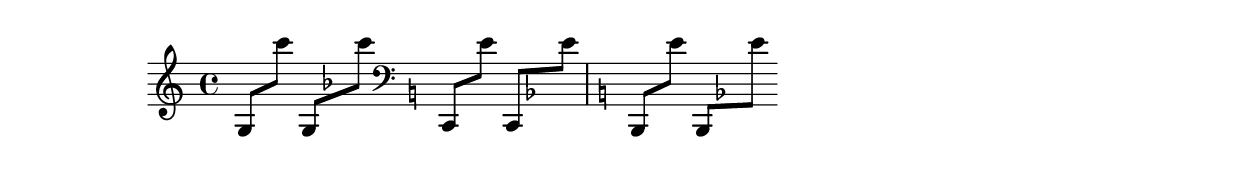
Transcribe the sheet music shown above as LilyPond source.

\version "2.16.0"

\header {
  texidoc = "A rough guess for collisions is taken into account when
  choosing initial beam configurations; the initial position may be
  chosen to be either above or below large collisions."
}

\layout {
  ragged-right = ##t 
}

partOne = <<
  { s4 s8 \key f \major s8 }
  {
    g8[ c'''8]
    g8[ c'''8]
  }
>>

partTwo = <<
  { \clef bass \key c \major s4 s8 \key f \major s8 }
  {
    c,8[ e'8]
    c,8[ e'8]
  }
>>

partThree = <<
  { \clef bass \key c \major s4 s8 \key f \major s8 }
  {
    b,,8[ e'8]
    b,,8[ e'8]
  }
>>

\new Voice {
  \partOne
  \partTwo
  \partThree
}

